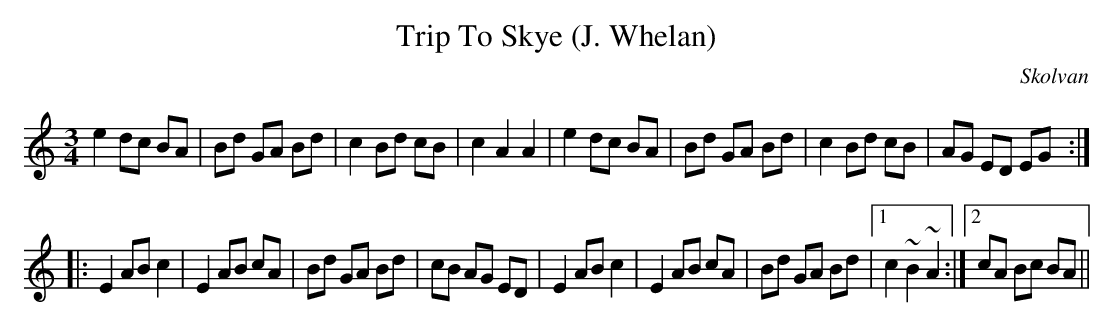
X:1
T:Trip To Skye (J. Whelan)
C:Skolvan
M:3/4
L:1/8
K:C
e2 dc BA|Bd GA Bd|c2 Bd cB|c2 A2 A2|\
e2 dc BA|Bd GA Bd|c2 Bd cB|AG ED EG:|
|:E2 AB c2|E2 AB cA|Bd GA Bd|cB AG ED|\
E2 AB c2|E2 AB cA|\
Bd GA Bd|1c2 ~B2~A2:|2 cA Bc BA||**
